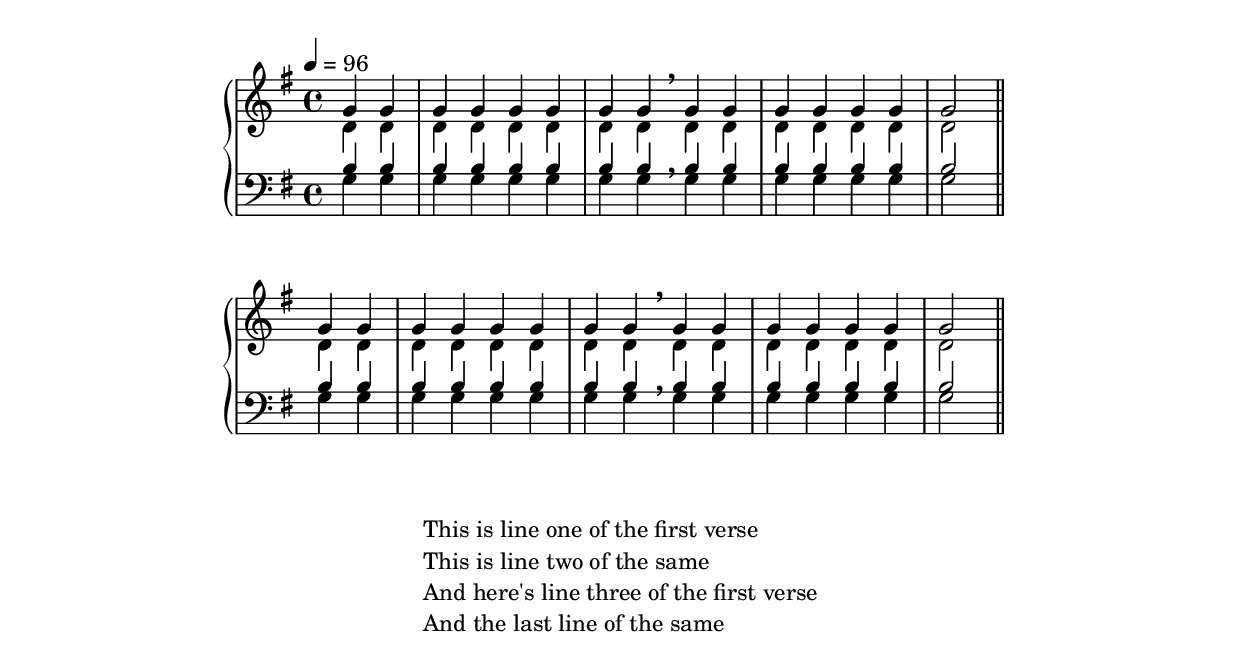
%% DO NOT EDIT this file manually; it is automatically
%% generated from LSR http://lsr.dsi.unimi.it
%% Make any changes in LSR itself, or in Documentation/snippets/new/ ,
%% and then run scripts/auxiliar/makelsr.py
%%
%% This file is in the public domain.
\version "2.14.0"

\header {
  lsrtags = "vocal-music, template"

%% Translation of GIT committish: 2d548a99cb9dba80f2ff035582009477cd37eceb
  texidoces = "
  Este fragmento de código muestra una forma de preparar un himno cuando
cada línea comienza con un compás parcial.  También muestra cómo
añadir los versos como texto independiente debajo de la música.

"

  doctitlees = "Plantilla para himnos"

%% Translation of GIT committish: c3b519f0dd5ff0f8ccfc9a39ed1fe8df8b43741c
  texidocit = "
Il codice seguente presenta un modo di impostare un inno in cui ogni verso
inizia e finisce con una misura parziale.  Mostra anche come aggiungere delle
strofe come testo separato sotto la musica.

"
  doctitleit = "Modello per inno"
%%    Translation of GIT committish: ab9e3136d78bfaf15cc6d77ed1975d252c3fe506

  texidocde = "
Dieses Beispiel zeigt eine Möglichkeit, eine Hymnusmelodie zu setzen, in
der jede Zeiel mit einem Auftakt beginnt und einem unvollständigen
Takt abschließt.  Es zeigt auch, wie man die Strophen als allein stehenden
Text unter die Noten hinzufügt.

"
  doctitlede = "Hymnus-Vorlage"


%% Translation of GIT committish: 26375d5016d8d180fc914bfd07cf76f4168f2e37

  texidocfr = "
Le code ci-dessous illustre la manière d'agencer un cantique liturgique
dans lequel chaque ligne débute et se termine par une mesure incomplète.
Vous noterez par ailleurs l'affichage des paroles indépendamment de la
musique.

"
  doctitlefr = "Modèle pour cantique"

  texidoc = "
This code shows one way of setting out a hymn tune when each line
starts and ends with a partial measure.  It also shows how to add the
verses as stand-alone text under the music.

"
  doctitle = "Hymn template"
} % begin verbatim

Timeline = {
  \time 4/4
  \tempo 4=96
  \partial 2
  s2 | s1 | s2 \breathe s2 | s1 | s2 \bar "||" \break
  s2 | s1 | s2 \breathe s2 | s1 | s2 \bar "||"
}

SopranoMusic = \relative g' {
  g4 g | g g g g | g g g g | g g g g | g2
  g4 g | g g g g | g g g g | g g g g | g2
}

AltoMusic = \relative c' {
  d4 d | d d d d | d d d d | d d d d | d2
  d4 d | d d d d | d d d d | d d d d | d2
}

TenorMusic = \relative a {
  b4 b | b b b b | b b b b | b b b b | b2
  b4 b | b b b b | b b b b | b b b b | b2
}

BassMusic =  \relative g {
  g4 g | g g g g | g g g g | g g g g | g2
  g4 g | g g g g | g g g g | g g g g | g2
}

global = {
 \key g \major
}

\score {  % Start score
  <<
    \new PianoStaff <<  % Start pianostaff
      \new Staff <<  % Start Staff = RH
        \global
        \clef "treble"
        \new Voice = "Soprano" <<  % Start Voice = "Soprano"
          \Timeline
          \voiceOne
          \SopranoMusic
        >>  % End Voice = "Soprano"
        \new Voice = "Alto" <<  % Start Voice = "Alto"
          \Timeline
          \voiceTwo
          \AltoMusic
        >>  % End Voice = "Alto"
      >>  % End Staff = RH
      \new Staff <<  % Start Staff = LH
        \global
        \clef "bass"
        \new Voice = "Tenor" <<  % Start Voice = "Tenor"
          \Timeline
          \voiceOne
          \TenorMusic
        >>  % End Voice = "Tenor"
        \new Voice = "Bass" <<  % Start Voice = "Bass"
          \Timeline
          \voiceTwo
          \BassMusic
        >>  % End Voice = "Bass"
      >>  % End Staff = LH
    >>  % End pianostaff
  >>
}  % End score

\markup {
  \fill-line {
    ""
    {
      \column {
        \left-align {
          "This is line one of the first verse"
          "This is line two of the same"
          "And here's line three of the first verse"
          "And the last line of the same"
        }
      }
    }
    ""
  }
}

\paper {  % Start paper block
  indent = 0     % don't indent first system
  line-width = 130   % shorten line length to suit music
}  % End paper block

